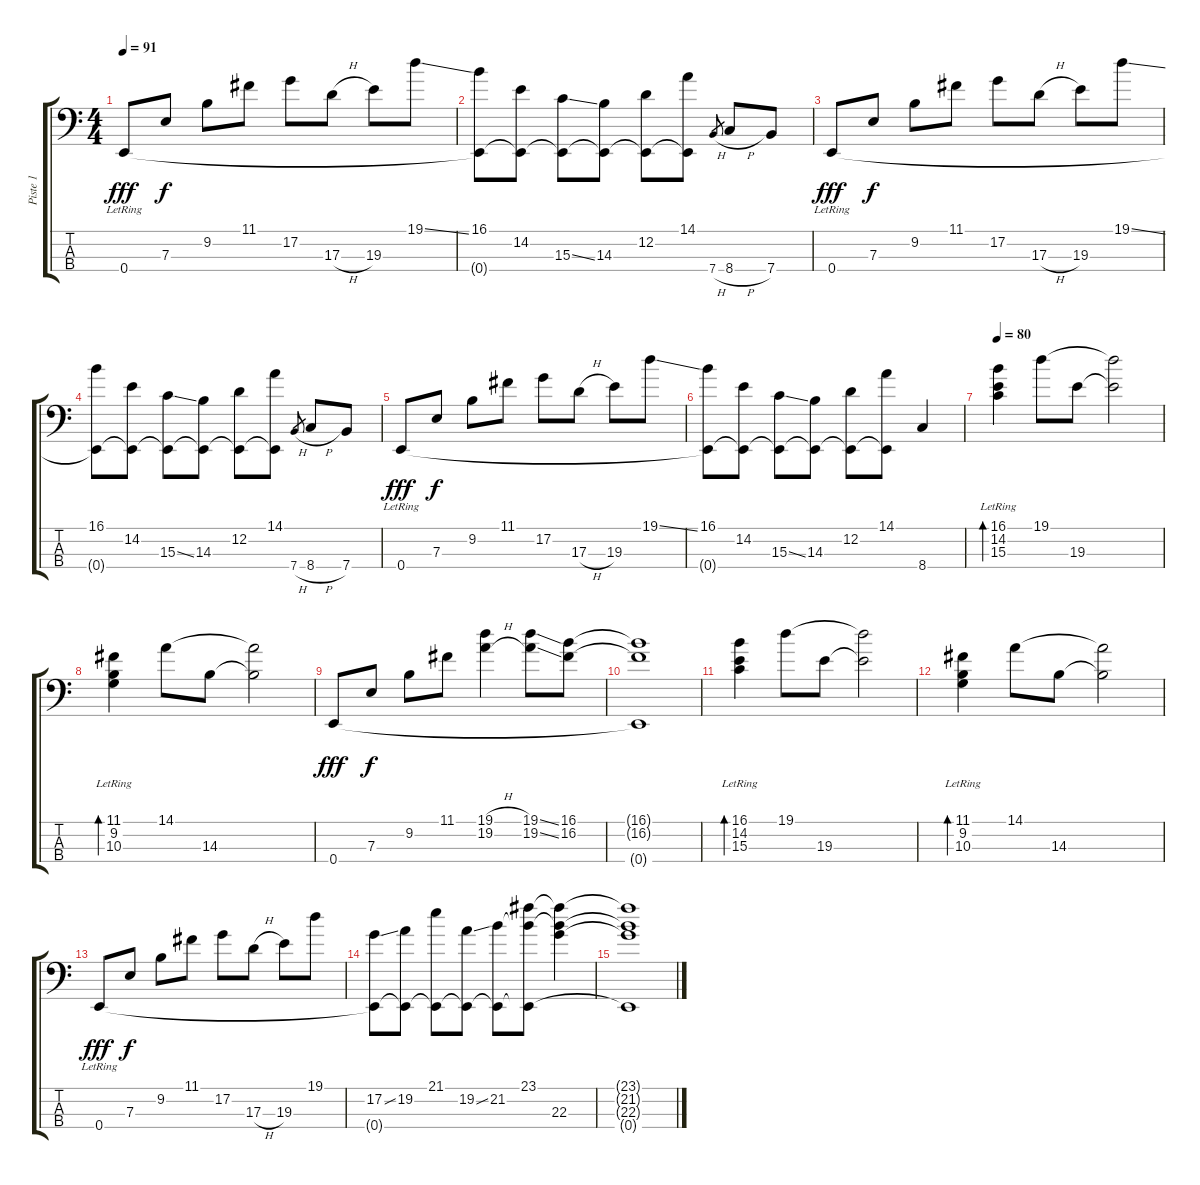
\track ("Piste 1" "Piste 1") {instrument electricbassfinger}
\staff {score tabs}
\tuning (G2 D2 A1 E1) {hide}
\ts (4 4)
\tempo 91
\clef f4
\ks c
0.4{lr}.8{dy fff} 7.3.8{dy f} 9.2.8 11.1.8 17.2.8 17.3{h}.8 19.3.8 19.1{ss}.8 |
(16.1 0.4{t}).8 (14.2 0.4{t}).8 (15.3{ss} 0.4{t}).8 (14.3 0.4{t}).8 (12.2 0.4{t}).8 (14.1 0.4{t}).8 7.4{h}.8{gr} 8.4{h}.8 7.4.8 |
0.4{lr}.8{dy fff} 7.3.8{dy f} 9.2.8 11.1.8 17.2.8 17.3{h}.8 19.3.8 19.1{ss}.8 |
(16.1 0.4{t}).8 (14.2 0.4{t}).8 (15.3{ss} 0.4{t}).8 (14.3 0.4{t}).8 (12.2 0.4{t}).8 (14.1 0.4{t}).8 7.4{h}.8{gr} 8.4{h}.8 7.4.8 |
0.4{lr}.8{dy fff} 7.3.8{dy f} 9.2.8 11.1.8 17.2.8 17.3{h}.8 19.3.8 19.1{ss}.8 |
(16.1 0.4{t}).8 (14.2 0.4{t}).8 (15.3{ss} 0.4{t}).8 (14.3 0.4{t}).8 (12.2 0.4{t}).8 (14.1 0.4{t}).8 8.4.4 |
\tempo 80
(16.1 14.2 15.3{lr}).4{bd 240} 19.1.8 19.3.8 (19.1{t} 19.3{t}).2 |
(11.1 9.2 10.3{lr}).4{bd 240} 14.1.8 14.3.8 (14.1{t} 14.3{t}).2 |
0.4.8{dy fff} 7.3.8{dy f} 9.2.8 11.1.8 (19.1{h} 19.2{h}).4 (19.1{ss} 19.2{ss}).8 (16.1 16.2).8 |
(16.1{t} 16.2{t} 0.4{t}).1 |
(16.1 14.2 15.3{lr}).4{bd 240} 19.1.8 19.3.8 (19.1{t} 19.3{t}).2 |
(11.1 9.2 10.3{lr}).4{bd 240} 14.1.8 14.3.8 (14.1{t} 14.3{t}).2 |
0.4{lr}.8{dy fff} 7.3.8{dy f} 9.2.8 11.1.8 17.2.8 17.3{h}.8 19.3.8 19.1.8 |
(17.2{ss} 0.4{t}).8 (19.2 0.4{t}).8 (21.1 0.4{t}).8 (19.2{ss} 0.4{t}).8 (21.2 0.4{t}).8 (23.1 21.2{t} 0.4{t}).8 (23.1{t} 21.2{t} 22.3).4 |
(23.1{t} 21.2{t} 22.3{t} 0.4{t}).1
